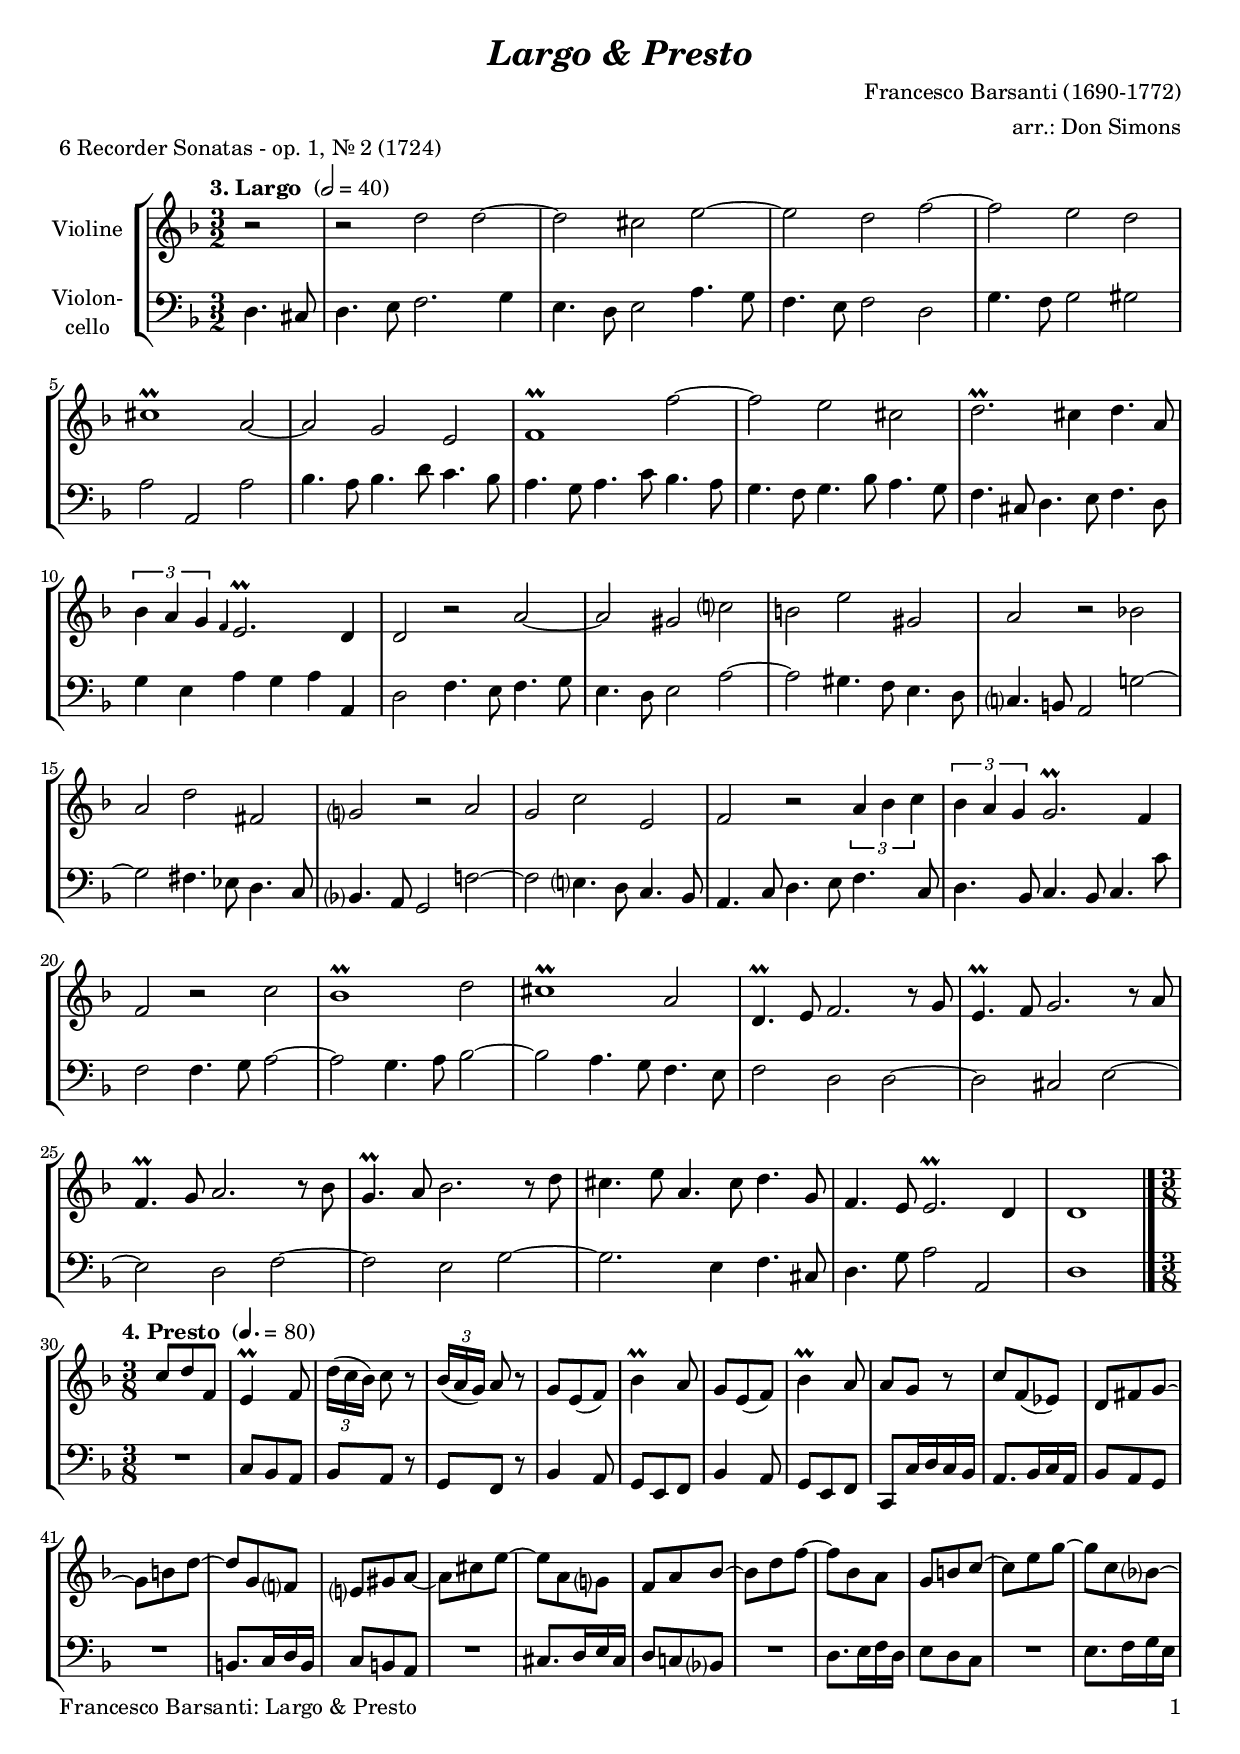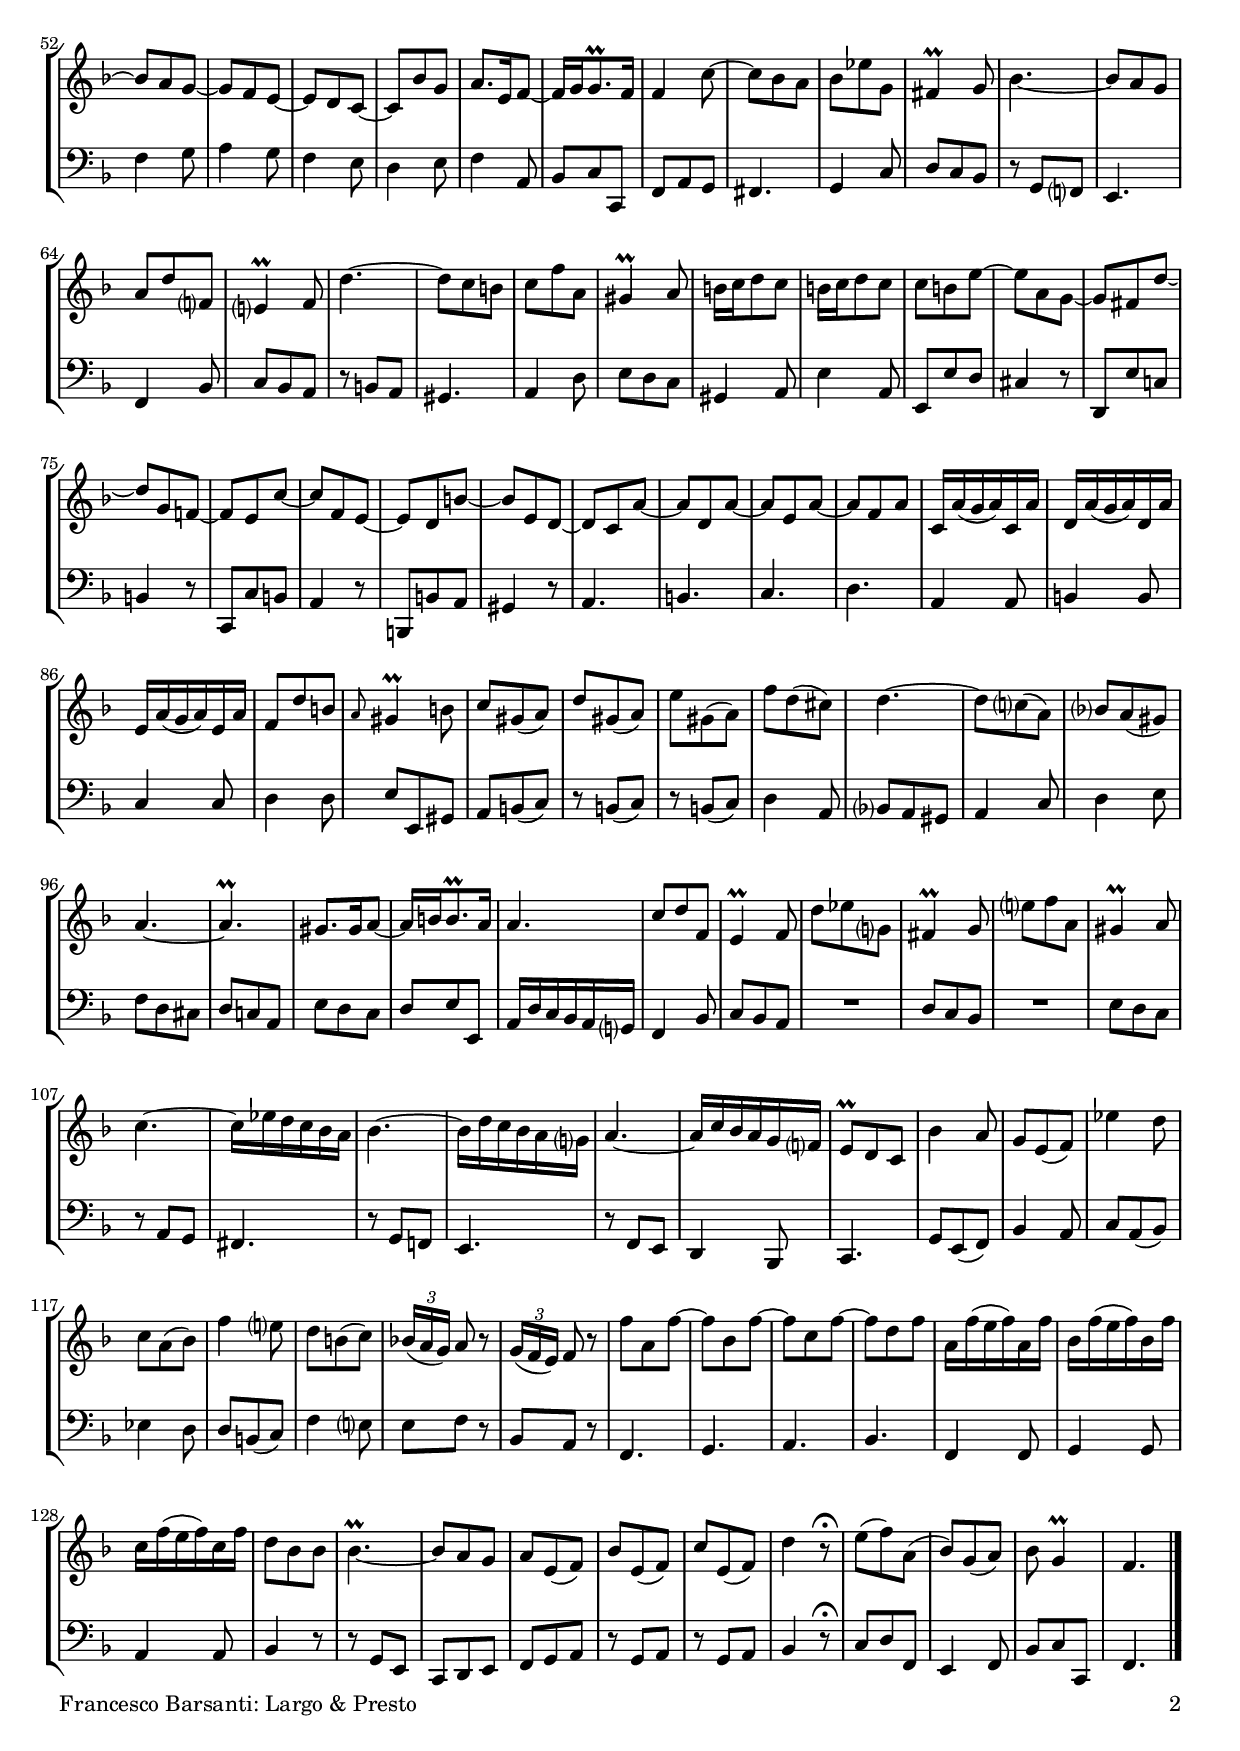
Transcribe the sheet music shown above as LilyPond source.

\version "2.20.2"
\include "deutsch.ly"
  
#(set-global-staff-size 19)

\header {
  title     = \markup \bold \italic "Largo & Presto"
  composer  = "Francesco Barsanti (1690-1772)"
  arranger  = "arr.: Don Simons"
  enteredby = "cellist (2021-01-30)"
  piece     = "6 Recorder Sonatas - op. 1, Nr. 2 (1724)"
}

voiceconsts = {
  \key a \minor
  \time 3/2
  \clef "treble"
%  \numericTimeSignature
  \compressEmptyMeasures
  % Set default beaming for all staves
%  \set Timing.beamExceptions = #'()
%  \set Timing.baseMoment     = #(ly:make-moment 1 4)
%  \set Timing.beatStructure  = #'(1 1 1)
}

mivl = "violin"
%miba = "pizzicato strings"
miba = "cello"

introa = {        \tempo "3. Largo "   2=40 }
introb = { \break \tempo "4. Presto " 4.=80 \time 3/8 }

va = \relative c''' {
  \voiceconsts

  \introa
  \partial 2 r2
  r a a~
  a gis h~
  h a c~
  c h a
  gis1\prall e2~

  e d h
  c1\prall c'2~
  c h gis
  a2.\prall gis4 a4. e8
  \tuplet 3/2 2 { f4 e d } \grace c h2.\prall a4

  a2 r e'~
  e dis g?
  fis h dis,
  e r f!
  e a cis,
  d? r e

  d g h,
  c r \tuplet 3/2 2 { e4 f g }
  \tuplet 3/2 2 { f e d } d2.\prall c4
  c2 r g'
  f1\prall a2
  gis1\prall e2

  a,4.\prall h8 c2. r8 d
  h4.\prall c8 d2. r8 e
  c4.\prall d8 e2. r8 f
  d4.\prall e8 f2. r8 a
  gis4. h8 e,4. gis8 a4. d,8
  c4. h8 h2.\prall a4
  \partial 1 a1 \bar "|."

  \introb
  g'8 a c,
  h4\prall c8
  \tuplet 3/2 8 { a'16[( g f)] } g8 r
  \tuplet 3/2 8 { f16[( e d)] } e8 r
  d h( c)
  f4\prall e8
  d h( c)
  f4\prall e8

  e d r
  g c,( b)
  a cis d~
  d fis a~
  a d, c?
  h? dis e~
  e gis h~
  h e, d?
  c e f~

  f a c~
  c f, e
  d fis g~
  g h d~
  d g, f?~
  f e d~
  d c h~
  h a g~
  g f' d

  e8. h16 c8~
  c16 d d8.\prall c16
  c4 g'8~
  g f e
  f b d,
  cis4\prall d8
  f4.~
  f8 e d
  e a c,?
  h?4\prall c8

  a'4.~
  a8 g fis
  g c e,
  dis4\prall e8
  fis16 g a8 g
  fis16 g a8 g
  g fis h~
  h e, d~
  d cis a'~
  a d, c!~

  c h g'~
  g c, h~
  h a fis'~
  fis h, a~
  a g e'~
  e a, e'~
  e h e~
  e c e
  g,16 e'( d e) g, e'

  a, e'( d e) a, e'
  h e( d e) h e
  c8 a' fis
  \grace e dis4\prall fis8
  g dis( e)
  a dis,( e)
  h' dis,( e)
  c' a( gis)
  a4.~

  a8 g?( e)
  f? e( dis)
  e4.~
  e\prall
  dis8. dis16 e8~
  e16 fis fis8.\prall e16
  e4.
  g8 a c,
  h4\prall c8

  a' b d,?
  cis4\prall d8
  h'? c e,
  dis4\prall e8
  g4.~
  g16 b a g f e
  f4.~
  f16 a g f e d?
  e4.~

  e16 g f e d c?
  h8\prall a g
  f'4 e8
  d h( c)
  b'4 a8
  g e( f)
  c'4 h?8
  a fis( g)
  \tuplet 3/2 8 { f!16[( e d)] } e8 r
  
  \tuplet 3/2 8 { d16[( c h)] } c8 r
  c' e, c'~
  c f, c'~
  c g c~
  c a c
  e,16 c'( h c) e, c'
  f, c'( h c) f, c'
  g c( h c) g c
  a8 f f

  f4.~\prall
  f8 e d
  e h( c)
  f h,( c)
  g' h,( c)
  a'4 r8\fermata
  h( c) e,(
  f) d( e)
  f d4\prall
  c4. \bar "|."
}

vb = \relative c' {
  \voiceconsts
  \clef "bass"
  
  \introa
  \partial 2 a4. gis8
  a4. h8 c2. d4
  h4. a8 h2 e4. d8
  c4. h8 c2 a
  d4. c8 d2 dis
  e e, e'

  f4. e8 f4. a8 g4. f8
  e4. d8 e4. g8 f4. e8
  d4. c8 d4. f8 e4. d8
  c4. gis8 a4. h8 c4. a8
  d4 h e d e e,

  a2 c4. h8 c4. d8
  h4. a8 h2 e~
  e dis4. c8 h4. a8
  g?4. fis8 e2 d'!~
  d cis4. b8 a4. g8
  f?4. e8 d2 c'!~

  c h?4. a8 g4. f8
  e4. g8 a4. h8 c4. g8
  a4. f8 g4. f8 g4. g'8
  c,2 c4. d8 e2~
  e d4. e8 f2~
  f e4. d8 c4. h8

  c2 a a~
  a gis h~
  h a c~
  c h d~
  d2. h4 c4. gis8
  a4. d8 e2 e,
  \partial 1 a1 \bar "|."

  \introb
  R4.
  g8 f e
  f e r
  d c r
  f4 e8
  d h c
  f4 e8
  d h c

  g g'16 a g f
  e8. f16 g e
  f8 e d
  R4.
  fis8. g16 a fis
  g8 fis e
  R4.
  gis8. a16 h gis
  a8 g! f?

  R4.
  a8. h16 c a
  h8 a g
  R4.
  h8. c16 d h
  c4 d8
  e4 d8
  c4 h8
  a4 h8

  c4 e,8
  f g g,
  c e d
  cis4.
  d4 g8
  a g f
  r d c?
  h4. c4 f8
  g f e

  r fis e
  dis4.
  e4 a8
  h a g
  dis4 e8
  h'4 e,8
  h h' a
  gis4 r8
  a, h' g!
  fis4 r8

  g, g' fis
  e4 r8
  fis, fis' e
  dis4 r8
  e4.
  fis
  g
  a
  e4 e8

  fis4 fis8
  g4 g8
  a4 a8
  h h, dis
  e fis( g)
  r fis( g)
  r fis( g)
  a4 e8
  f? e dis

  e4 g8
  a4 h8
  c a gis
  a g! e
  h' a g
  a h h,
  e16 a g f e d?
  c4 f8
  g f e

  R4.
  a8 g f
  R4.
  h8 a g
  r e d
  cis4.
  r8 d c!
  h4.
  r8 c h

  a4 f8
  g4.
  d'8 h( c)
  f4 e8
  g e( f)
  b4 a8
  a fis( g)
  c4 h?8
  h c r

  f, e r
  c4.
  d
  e
  f
  c4 c8
  d4 d8
  e4 e8
  f4 r8

  r d h
  g a h
  c d e
  r d e
  r d e
  f4 r8\fermata
  g a c,
  h4 c8
  f g g,
  c4. \bar "|."
}


music = \new StaffGroup <<
      \new Staff {
	\set Staff.midiInstrument = \mivl
	\set Staff.instrumentName = \markup \center-column { "Violine" }
	\transpose a d { \va }
      }

      \new Staff {
	\set Staff.midiInstrument = \miba
	\set Staff.instrumentName = \markup \center-column { "Violon-" "cello" }
	\transpose a d { \vb }
      }
>>

\book {
   \paper {
    print-page-number = ##t
    print-first-page-number = ##t
    ragged-last-bottom = ##f
    oddHeaderMarkup = \markup \null
    evenHeaderMarkup = \markup \null
    oddFooterMarkup = \markup {
      \fill-line {
        \on-the-fly #print-page-number-check-first
        "Francesco Barsanti: Largo & Presto" \fromproperty #'page:page-number-string
      }
    }
    evenFooterMarkup = \oddFooterMarkup
  } \score {
    \music
    \layout {}
  }

  \score {
    \unfoldRepeats \music

    \midi {
      \context {
        \Score
      }
    }
  }
}